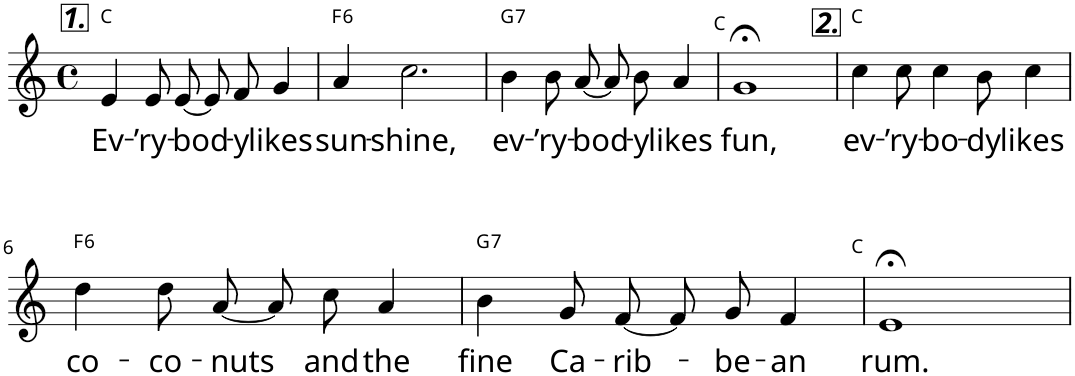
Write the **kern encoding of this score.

**kern	**text	**harte
*part1	*part1	*part1
*staff1	*staff1	*
*I"Voice 1	*	*
*I'Vo. 1	*	*
*clefG2	*	*
*k[]	*	*
*M4/4	*	*
*met(c)	*	*
=1	=1	=1
!LO:TX:a:Bi:t=1.	!	!
!	!LO:LY:b	!
4e/	Ev-	C:maj
!	!LO:LY:b	!
8e/L	-’ry-	.
!	!LO:LY:b	!
[8e/J	-bod-	.
8e/L]	.	.
!	!LO:LY:b	!
8f/J	-y	.
!	!LO:LY:b	!
4g/	likes	.
=2	=2	=2
!	!LO:LY:b	!LO:H:kt=6
4a/	sun-	F:maj6
!	!LO:LY:b	!
2.cc\	-shine,	.
=3	=3	=3
!	!LO:LY:b	!LO:H:kt=7
4b\	ev-	G:7
!	!LO:LY:b	!
8b/L	-’ry-	.
!	!LO:LY:b	!
[8a/J	-bod-	.
8a/L]	.	.
!	!LO:LY:b	!
8b/J	-y	.
!	!LO:LY:b	!
4a/	likes	.
=4	=4	=4
!	!LO:LY:b	!
1g;<	fun,	C:maj
=5	=5	=5
!LO:TX:a:Bi:t=2.	!	!
!	!LO:LY:b	!
4cc\	ev-	C:maj
!	!LO:LY:b	!
8cc\	-’ry-	.
!	!LO:LY:b	!
4cc\	-bo-	.
!	!LO:LY:b	!
8b\	-dy	.
!	!LO:LY:b	!
4cc\	likes	.
!!LO:LB:g=z
=6	=6	=6
!	!LO:LY:b	!LO:H:kt=6
4dd\	co-	F:maj6
!	!LO:LY:b	!
8dd\L	-co-	.
!	!LO:LY:b	!
[8a\J	-nuts	.
8a\L]	.	.
!	!LO:LY:b	!
8cc\J	and	.
!	!LO:LY:b	!
4a/	the	.
=7	=7	=7
!	!LO:LY:b	!LO:H:kt=7
4b\	fine	G:7
!	!LO:LY:b	!
8g/L	Ca-	.
!	!LO:LY:b	!
[8f/J	-rib-	.
8f/L]	.	.
!	!LO:LY:b	!
8g/J	-be-	.
!	!LO:LY:b	!
4f/	-an	.
=8	=8	=8
!	!LO:LY:b	!
1e;<	rum.	C:maj
=	=	=
*-	*-	*-
